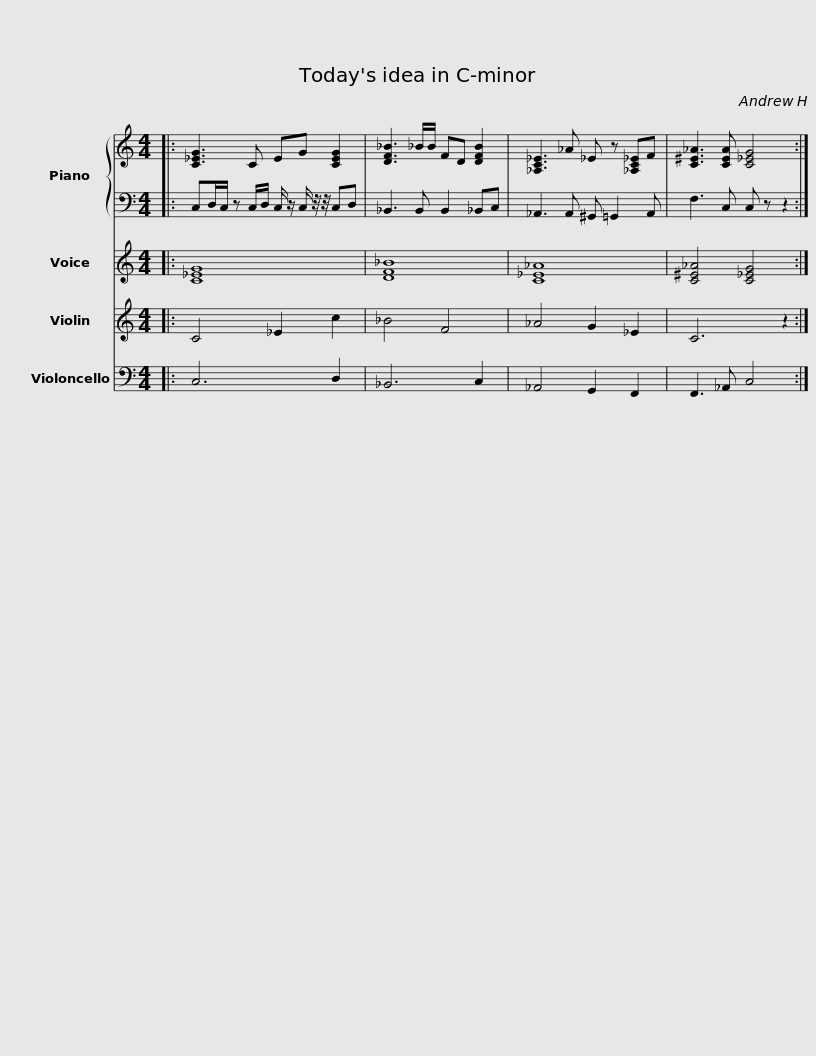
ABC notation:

X:1
%%score { 1 | 2 } 3 4 5
L:1/8
M:4/4
I:linebreak $
K:C
V:1 treble
V:2 bass
V:3 treble
V:4 treble
V:5 bass
V:1
|: [C_EG]3 C EG [CEG]2 | [DF_B]3 _B/B/ FD [DFB]2 |$ [_A,C_E]3 _A _E z [_A,C_E]F | [C^E_A]3 [CEA] [C_EG]4 :| %4
V:2
|: C,D,/C,/ z C,/D,/ C,/ z/ C,/ z/4 z/4 C,D, | _B,,3 B,, B,,2 _B,,C, |$ _A,,3 A,, ^G,, =G,,2 A,, | F,3 C, C, z z2 :| %4
V:3
|: [C_EG]8 | [DF_B]8 |$ [C_E_A]8 | [C^E_A]4 [C_EG]4 :| %4
V:4
|: C4 _E2 c2 | _B4 F4 |$ _A4 G2 _E2 | C6 z2 :| %4
V:5
|: C,6 D,2 | _B,,6 C,2 |$ _A,,4 G,,2 F,,2 | F,,3 _A,, C,4 :| %4
